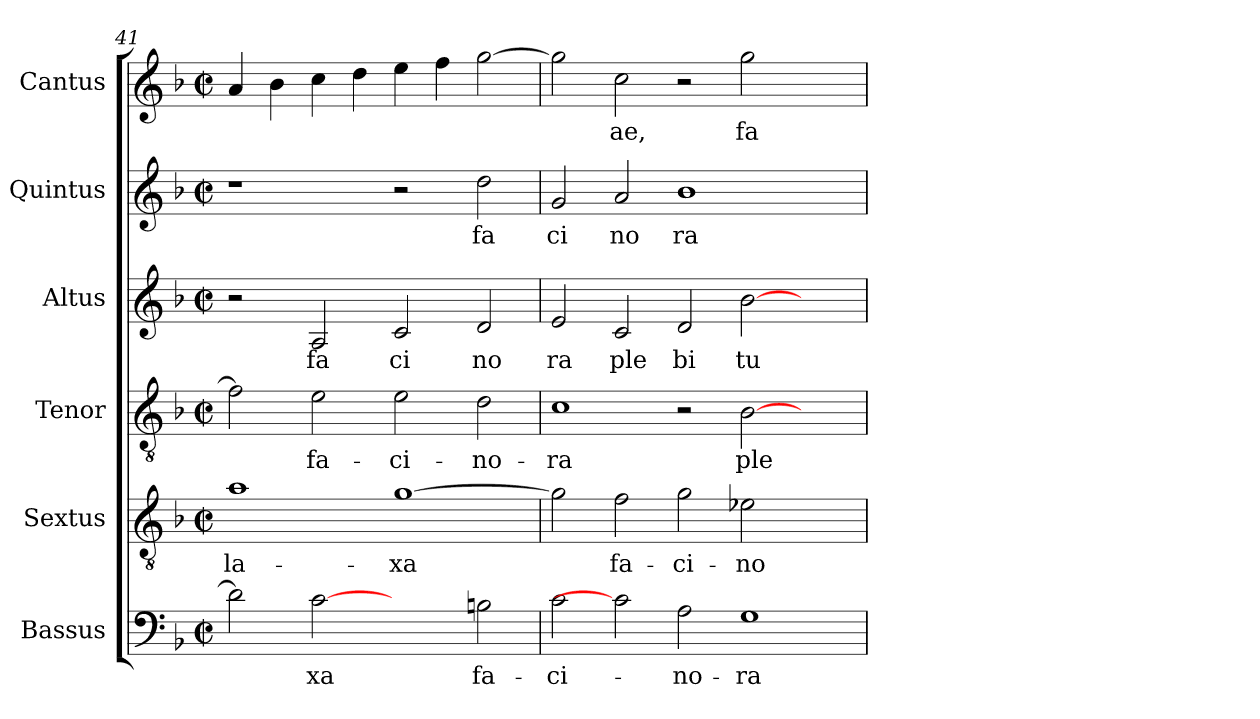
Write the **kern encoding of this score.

**kern	**text	**kern	**text	**kern	**text	**kern	**text	**kern	**text	**kern	**text
*part6	*part6	*part5	*part5	*part4	*part4	*part3	*part3	*part2	*part2	*part1	*part1
*staff6	*staff6	*staff5	*staff5	*staff4	*staff4	*staff3	*staff3	*staff2	*staff2	*staff1	*staff1
*I"Bassus	*	*I"Sextus	*	*I"Tenor	*	*I"Altus	*	*I"Quintus	*	*I"Cantus	*
*clefF4	*	*clefGv2	*	*clefGv2	*	*clefG2	*	*clefG2	*	*clefG2	*
*k[b-]	*	*k[b-]	*	*k[b-]	*	*k[b-]	*	*k[b-]	*	*k[b-]	*
*F:	*	*F:	*	*F:	*	*F:	*	*F:	*	*F:	*
*M2/2	*	*M2/2	*	*M2/2	*	*M2/2	*	*M2/2	*	*M2/2	*
*met(c|)	*	*met(c|)	*	*met(c|)	*	*met(c|)	*	*met(c|)	*	*met(c|)	*
=41	=41	=41	=41	=41	=41	=41	=41	=41	=41	=41	=41
!	!	!	!LO:LY:b:cj	!	!	!	!	!	!	!	!
2d\]	.	1a	-la-	2f\]	.	2r	.	1r	.	4a/	.
.	.	.	.	.	.	.	.	.	.	4b-\	.
!	!LO:LY:b:cj	!	!	!	!LO:LY:b:cj	!	!LO:LY:b:cj	!	!	!	!
[2c	-xa	.	.	2e\	fa-	2A/	fa	.	.	4cc\	.
.	.	.	.	.	.	.	.	.	.	4dd\	.
!	!	!	!LO:LY:b:cj	!	!LO:LY:b:cj	!	!LO:LY:b:cj	!	!	!	!
2ryy	.	[>1g	-xa	2e\	-ci-	2c/	ci	2r	.	4ee\	.
.	.	.	.	.	.	.	.	.	.	4ff\	.
!	!LO:LY:b:cj	!	!	!	!LO:LY:b:cj	!	!LO:LY:b:cj	!	!LO:LY:b:cj	!	!
2Bn\	fa-	.	.	2d\	-no-	2d/	no	2dd\	fa	[>2gg\	.
=42	=42	=42	=42	=42	=42	=42	=42	=42	=42	=42	=42
!	!LO:LY:b:cj	!	!	!	!LO:LY:b:cj	!	!LO:LY:b:cj	!	!LO:LY:b:cj	!	!
2c\	-ci-	2g\]	.	1c	-ra	2e/	ra	2g/	ci	2gg\]	.
!	!	!	!LO:LY:b:cj	!	!	!	!LO:LY:b:cj	!	!LO:LY:b:cj	!	!LO:LY:b:cj
2c]	.	2f\	fa-	.	.	2c/	ple	2a/	no	2cc\	-ae,
!	!LO:LY:b:cj	!	!LO:LY:b:cj	!	!	!	!LO:LY:b:cj	!	!LO:LY:b:cj	!	!
2A\	-no-	2g\	-ci-	2r	.	2d/	bi	1b-	ra	2r	.
!	!LO:LY:b:cj	!	!LO:LY:b:cj	!	!LO:LY:b	!	!LO:LY:b:cj	!	!	!	!LO:LY:b:cj
1G	-ra	2e-X\	-no-	[>2B-\	ple-	[>2b-\	tu	.	.	2gg\	fa-
.	.	2ryy	.	2ryy	.	2ryy	.	2ryy	.	2ryy	.
=	=	=	=	=	=	=	=	=	=	=	=
*-	*-	*-	*-	*-	*-	*-	*-	*-	*-	*-	*-
